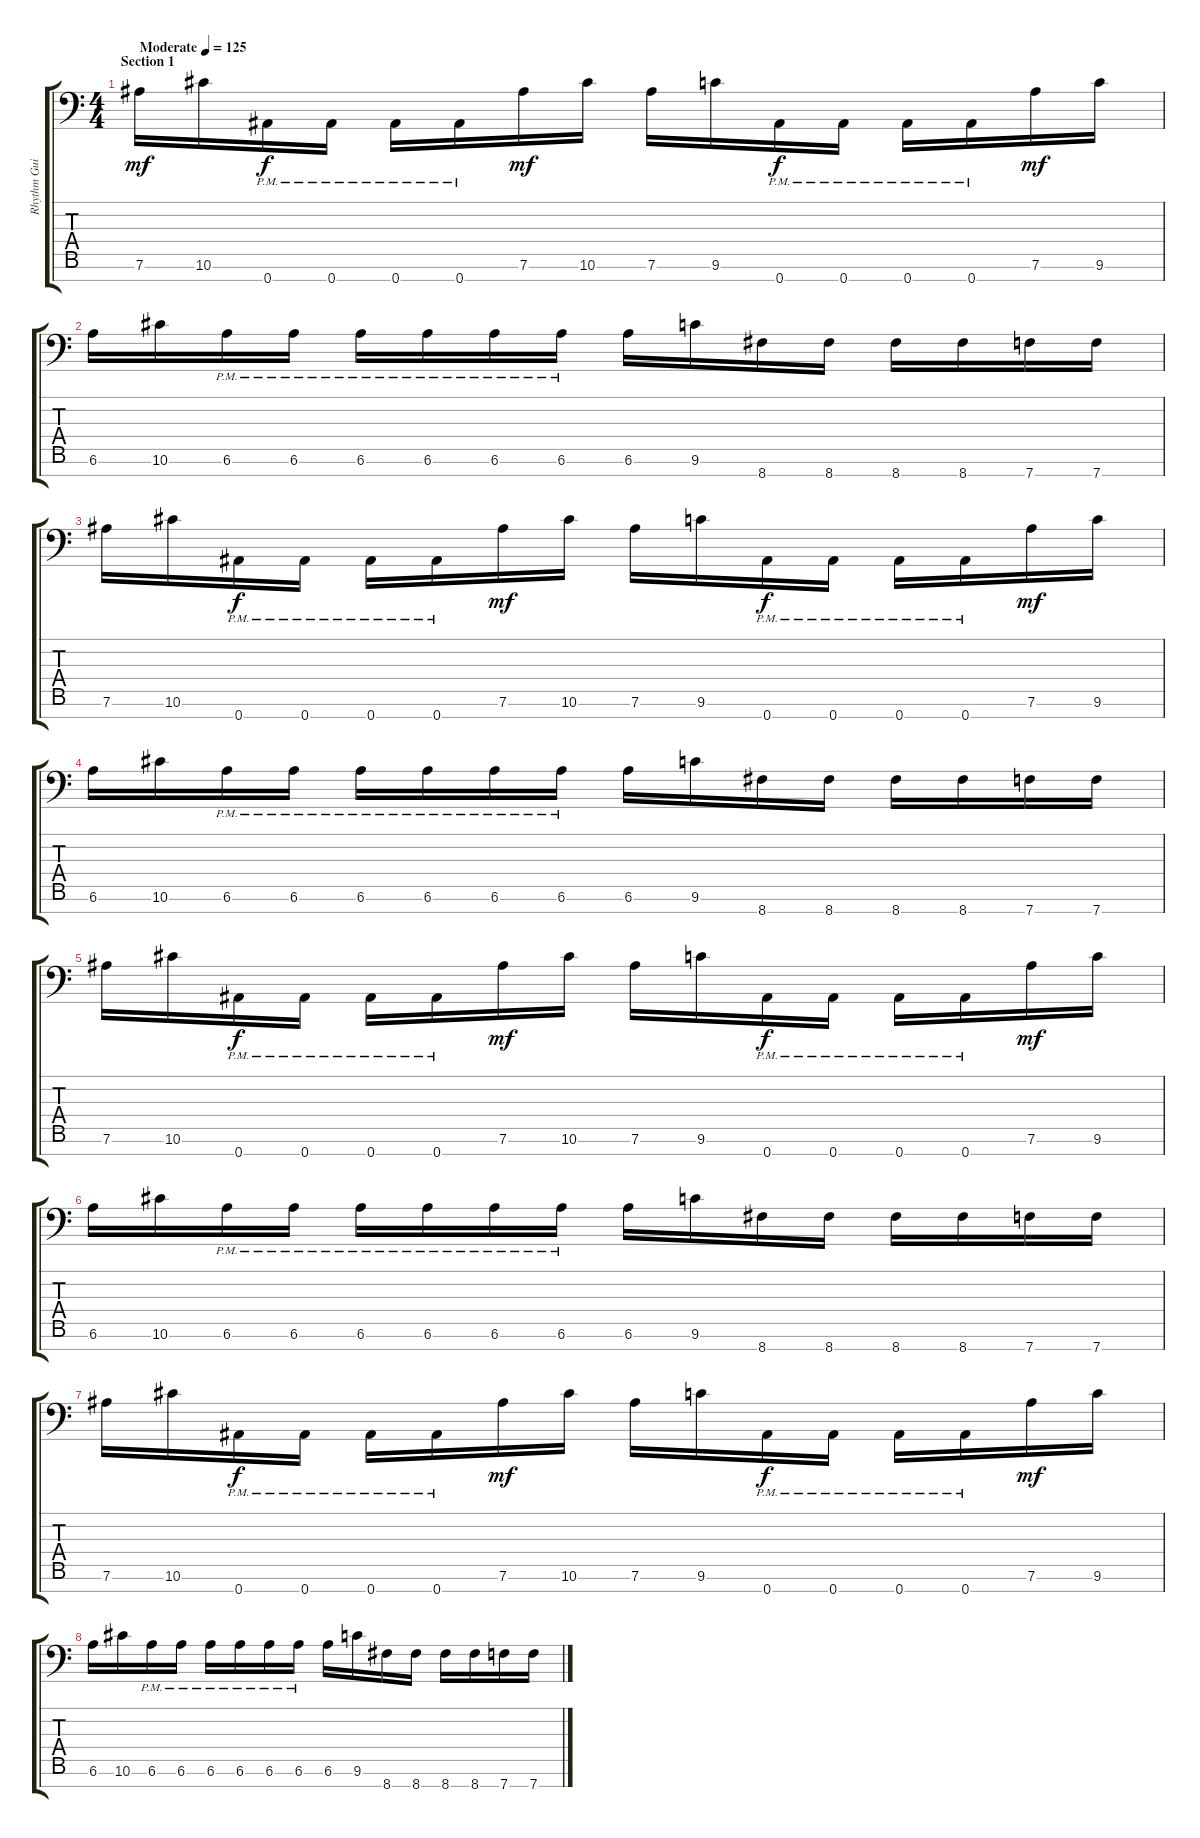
\track ("Rhythm Guitar" "Rhythm Gui") {instrument distortionguitar}
\staff {score tabs}
\tuning (Eb4 Bb3 Gb3 Db3 Ab2 Eb2 Bb1) {hide}
\ts (4 4)
\section ("" "Section 1")
\tempo (125 "Moderate")
\clef f4
\ks c
7.6.16{dy mf instrument distortionguitar} 10.6.16 0.7{pm}.16{dy f} 0.7{pm}.16 0.7{pm}.16 0.7{pm}.16 7.6.16{dy mf} 10.6.16 7.6.16 9.6.16 0.7{pm}.16{dy f} 0.7{pm}.16 0.7{pm}.16 0.7{pm}.16 7.6.16{dy mf} 9.6.16 |
6.6.16 10.6.16 6.6{pm}.16 6.6{pm}.16 6.6{pm}.16 6.6{pm}.16 6.6{pm}.16 6.6{pm}.16 6.6.16 9.6.16 8.7.16 8.7.16 8.7.16 8.7.16 7.7.16 7.7.16 |
7.6.16 10.6.16 0.7{pm}.16{dy f} 0.7{pm}.16 0.7{pm}.16 0.7{pm}.16 7.6.16{dy mf} 10.6.16 7.6.16 9.6.16 0.7{pm}.16{dy f} 0.7{pm}.16 0.7{pm}.16 0.7{pm}.16 7.6.16{dy mf} 9.6.16 |
6.6.16 10.6.16 6.6{pm}.16 6.6{pm}.16 6.6{pm}.16 6.6{pm}.16 6.6{pm}.16 6.6{pm}.16 6.6.16 9.6.16 8.7.16 8.7.16 8.7.16 8.7.16 7.7.16 7.7.16 |
7.6.16 10.6.16 0.7{pm}.16{dy f} 0.7{pm}.16 0.7{pm}.16 0.7{pm}.16 7.6.16{dy mf} 10.6.16 7.6.16 9.6.16 0.7{pm}.16{dy f} 0.7{pm}.16 0.7{pm}.16 0.7{pm}.16 7.6.16{dy mf} 9.6.16 |
6.6.16 10.6.16 6.6{pm}.16 6.6{pm}.16 6.6{pm}.16 6.6{pm}.16 6.6{pm}.16 6.6{pm}.16 6.6.16 9.6.16 8.7.16 8.7.16 8.7.16 8.7.16 7.7.16 7.7.16 |
7.6.16 10.6.16 0.7{pm}.16{dy f} 0.7{pm}.16 0.7{pm}.16 0.7{pm}.16 7.6.16{dy mf} 10.6.16 7.6.16 9.6.16 0.7{pm}.16{dy f} 0.7{pm}.16 0.7{pm}.16 0.7{pm}.16 7.6.16{dy mf} 9.6.16 |
6.6.16 10.6.16 6.6{pm}.16 6.6{pm}.16 6.6{pm}.16 6.6{pm}.16 6.6{pm}.16 6.6{pm}.16 6.6.16 9.6.16 8.7.16 8.7.16 8.7.16 8.7.16 7.7.16 7.7.16
